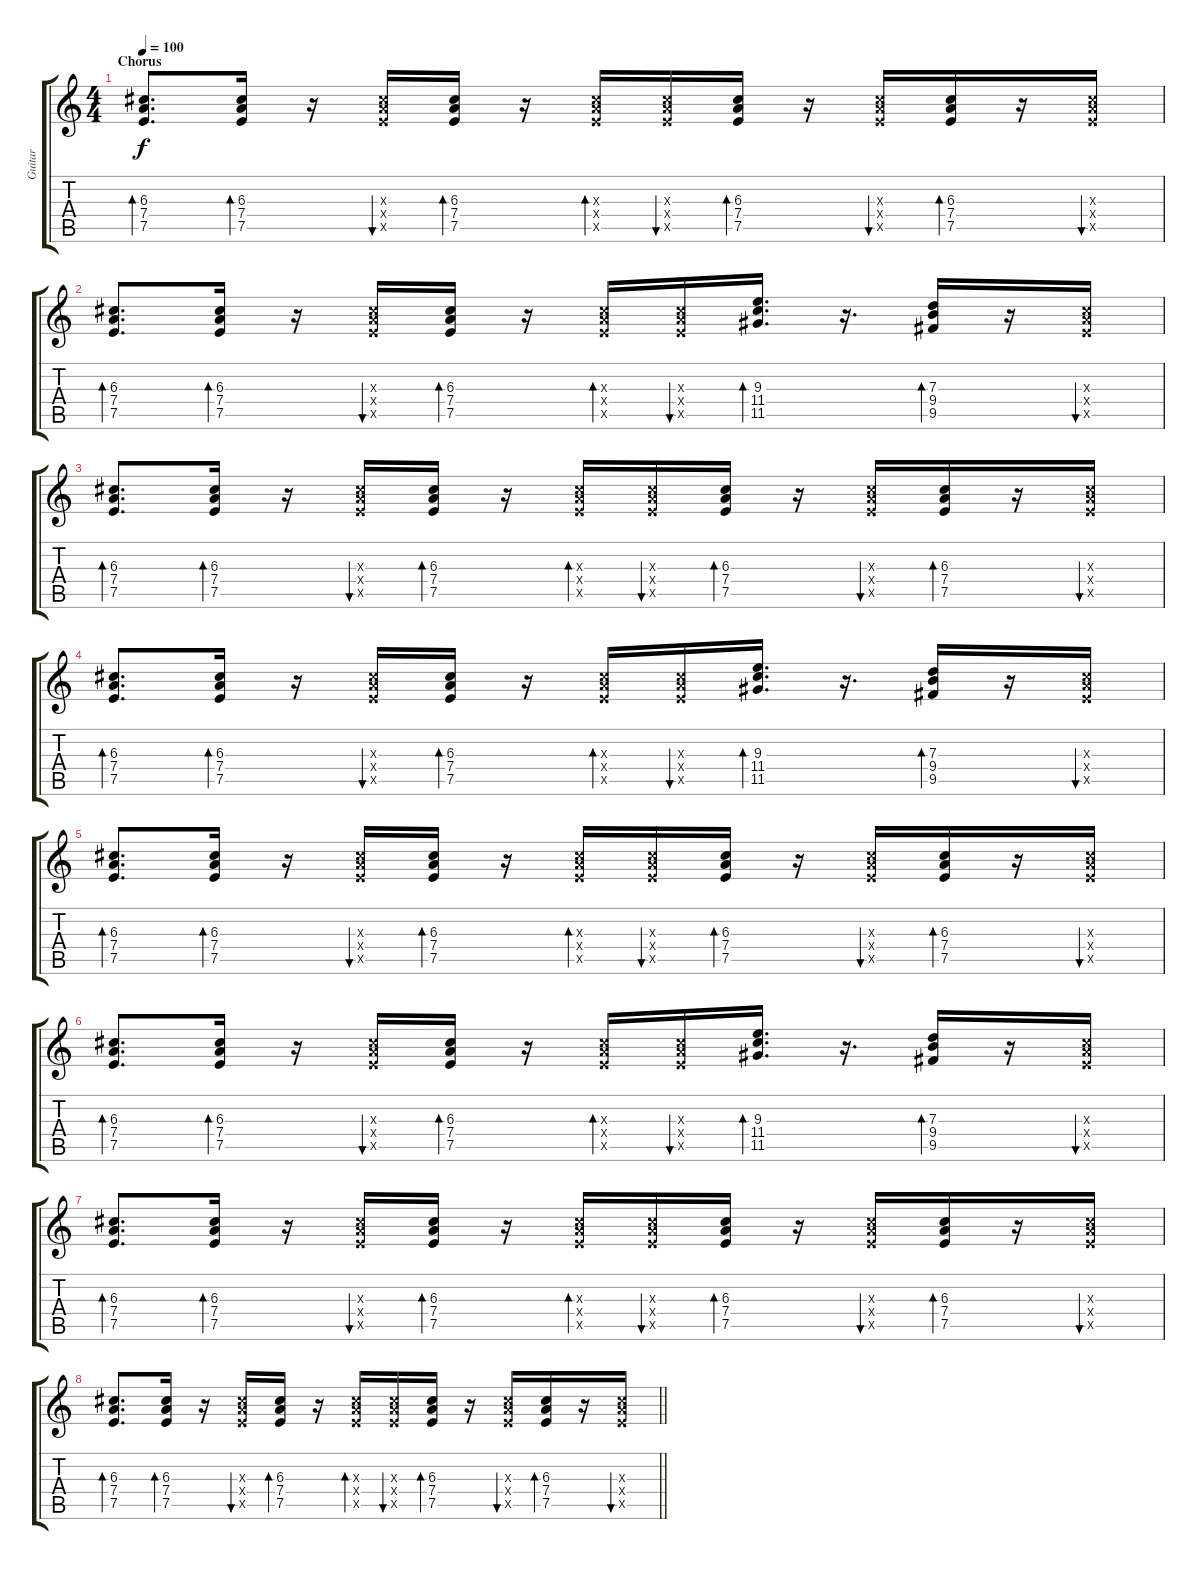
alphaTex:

\track ("Guitar" "Guitar") {instrument acousticguitarsteel}
\staff {score tabs}
\tuning (E4 B3 G3 D3 A2 E2) {hide}
\ts (4 4)
\section ("" "Chorus")
\tempo 100
\clef g2
\ks c
(6.3 7.4 7.5).8{d bd 30 dy f} (6.3 7.4 7.5).16{bd 30} r.16 (6.3{x} 7.4{x} 7.5{x}).16{bu 30} (6.3 7.4 7.5).16{bd 30} r.16 (6.3{x} 7.4{x} 7.5{x}).16{bd 30} (6.3{x} 7.4{x} 7.5{x}).16{bu 30} (6.3 7.4 7.5).16{bd 30} r.16 (6.3{x} 7.4{x} 7.5{x}).16{bu 30} (6.3 7.4 7.5).16{bd 30} r.16 (6.3{x} 7.4{x} 7.5{x}).16{bu 30} |
(6.3 7.4 7.5).8{d bd 30} (6.3 7.4 7.5).16{bd 30} r.16 (6.3{x} 7.4{x} 7.5{x}).16{bu 30} (6.3 7.4 7.5).16{bd 30} r.16 (6.3{x} 7.4{x} 7.5{x}).16{bd 30} (6.3{x} 7.4{x} 7.5{x}).16{bu 30} (9.3 11.4 11.5).16{d bd 30} r.16{d} (7.3 9.4 9.5).16{bd 30} r.16 (6.3{x} 7.4{x} 7.5{x}).16{bu 30} |
(6.3 7.4 7.5).8{d bd 30} (6.3 7.4 7.5).16{bd 30} r.16 (6.3{x} 7.4{x} 7.5{x}).16{bu 30} (6.3 7.4 7.5).16{bd 30} r.16 (6.3{x} 7.4{x} 7.5{x}).16{bd 30} (6.3{x} 7.4{x} 7.5{x}).16{bu 30} (6.3 7.4 7.5).16{bd 30} r.16 (6.3{x} 7.4{x} 7.5{x}).16{bu 30} (6.3 7.4 7.5).16{bd 30} r.16 (6.3{x} 7.4{x} 7.5{x}).16{bu 30} |
(6.3 7.4 7.5).8{d bd 30} (6.3 7.4 7.5).16{bd 30} r.16 (6.3{x} 7.4{x} 7.5{x}).16{bu 30} (6.3 7.4 7.5).16{bd 30} r.16 (6.3{x} 7.4{x} 7.5{x}).16{bd 30} (6.3{x} 7.4{x} 7.5{x}).16{bu 30} (9.3 11.4 11.5).16{d bd 30} r.16{d} (7.3 9.4 9.5).16{bd 30} r.16 (6.3{x} 7.4{x} 7.5{x}).16{bu 30} |
(6.3 7.4 7.5).8{d bd 30} (6.3 7.4 7.5).16{bd 30} r.16 (6.3{x} 7.4{x} 7.5{x}).16{bu 30} (6.3 7.4 7.5).16{bd 30} r.16 (6.3{x} 7.4{x} 7.5{x}).16{bd 30} (6.3{x} 7.4{x} 7.5{x}).16{bu 30} (6.3 7.4 7.5).16{bd 30} r.16 (6.3{x} 7.4{x} 7.5{x}).16{bu 30} (6.3 7.4 7.5).16{bd 30} r.16 (6.3{x} 7.4{x} 7.5{x}).16{bu 30} |
(6.3 7.4 7.5).8{d bd 30} (6.3 7.4 7.5).16{bd 30} r.16 (6.3{x} 7.4{x} 7.5{x}).16{bu 30} (6.3 7.4 7.5).16{bd 30} r.16 (6.3{x} 7.4{x} 7.5{x}).16{bd 30} (6.3{x} 7.4{x} 7.5{x}).16{bu 30} (9.3 11.4 11.5).16{d bd 30} r.16{d} (7.3 9.4 9.5).16{bd 30} r.16 (6.3{x} 7.4{x} 7.5{x}).16{bu 30} |
(6.3 7.4 7.5).8{d bd 30} (6.3 7.4 7.5).16{bd 30} r.16 (6.3{x} 7.4{x} 7.5{x}).16{bu 30} (6.3 7.4 7.5).16{bd 30} r.16 (6.3{x} 7.4{x} 7.5{x}).16{bd 30} (6.3{x} 7.4{x} 7.5{x}).16{bu 30} (6.3 7.4 7.5).16{bd 30} r.16 (6.3{x} 7.4{x} 7.5{x}).16{bu 30} (6.3 7.4 7.5).16{bd 30} r.16 (6.3{x} 7.4{x} 7.5{x}).16{bu 30} |
\barLineRight lightlight
(6.3 7.4 7.5).8{d bd 30} (6.3 7.4 7.5).16{bd 30} r.16 (6.3{x} 7.4{x} 7.5{x}).16{bu 30} (6.3 7.4 7.5).16{bd 30} r.16 (6.3{x} 7.4{x} 7.5{x}).16{bd 30} (6.3{x} 7.4{x} 7.5{x}).16{bu 30} (6.3 7.4 7.5).16{bd 30} r.16 (6.3{x} 7.4{x} 7.5{x}).16{bu 30} (6.3 7.4 7.5).16{bd 30} r.16 (6.3{x} 7.4{x} 7.5{x}).16{bu 30}
